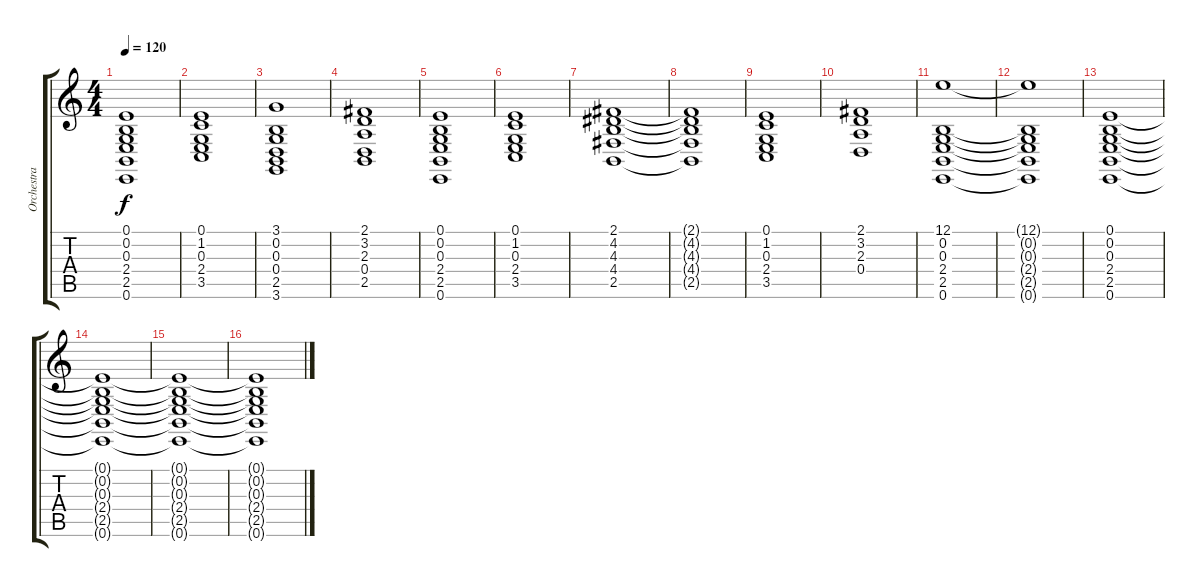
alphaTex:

\track ("Orchestra" "Orchestra") {instrument stringensemble1}
\staff {score tabs}
\tuning (E4 B3 G3 D3 A2 E2) {hide}
\ts (4 4)
\tempo 120
\clef g2
\ks c
(0.1 0.2 0.3 2.4 2.5 0.6).1{dy f} |
(0.1 1.2 0.3 2.4 3.5).1 |
(3.1 0.2 0.3 0.4 2.5 3.6).1 |
(2.1 3.2 2.3 0.4 2.5).1 |
(0.1 0.2 0.3 2.4 2.5 0.6).1 |
(0.1 1.2 0.3 2.4 3.5).1 |
(2.1 4.2 4.3 4.4 2.5).1 |
(2.1{t} 4.2{t} 4.3{t} 4.4{t} 2.5{t}).1 |
(0.1 1.2 0.3 2.4 3.5).1 |
(2.1 3.2 2.3 0.4).1 |
(12.1 0.2 0.3 2.4 2.5 0.6).1 |
(12.1{t} 0.2{t} 0.3{t} 2.4{t} 2.5{t} 0.6{t}).1 |
(0.1 0.2 0.3 2.4 2.5 0.6).1 |
(0.1{t} 0.2{t} 0.3{t} 2.4{t} 2.5{t} 0.6{t}).1 |
(0.1{t} 0.2{t} 0.3{t} 2.4{t} 2.5{t} 0.6{t}).1 |
(0.1{t} 0.2{t} 0.3{t} 2.4{t} 2.5{t} 0.6{t}).1
